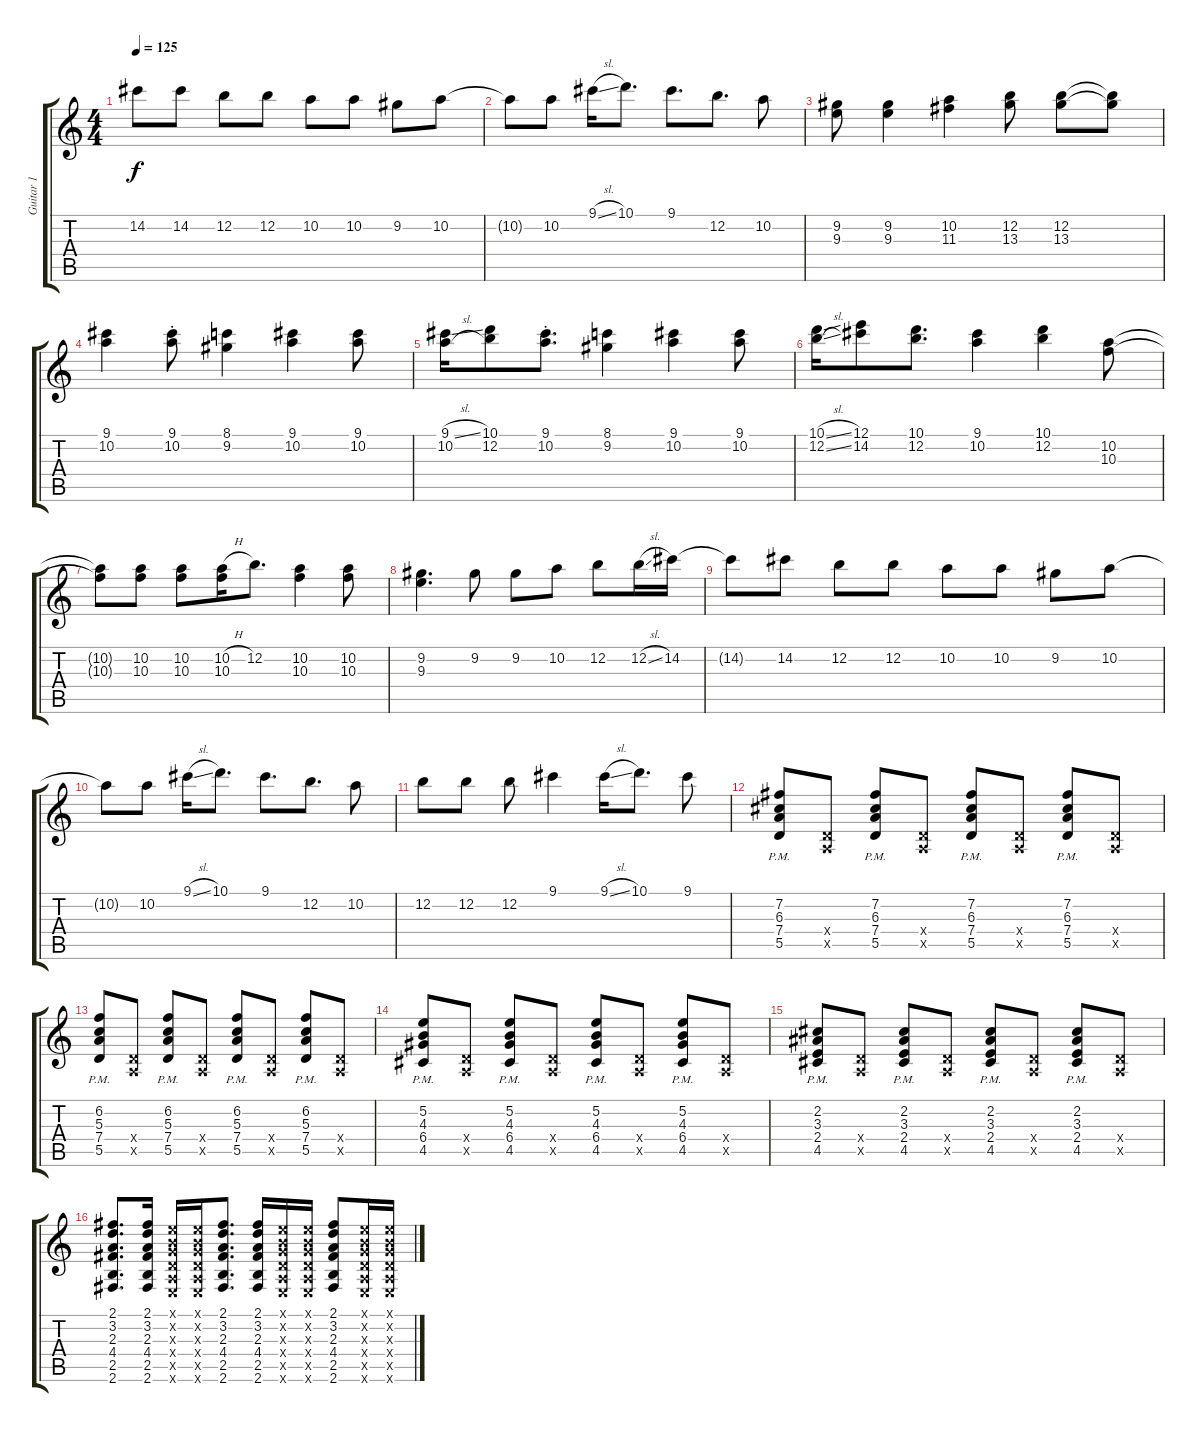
\track ("Guitar 1" "Guitar 1") {instrument acousticguitarsteel}
\staff {score tabs}
\tuning (E4 B3 G3 D3 A2 E2) {hide}
\ts (4 4)
\tempo 125
\clef g2
\ks c
14.2{t}.8{dy f} 14.2.8 12.2.8 12.2.8 10.2.8 10.2.8 9.2.8 10.2.8 |
10.2{t}.8 10.2.8 9.1{sl}.16 10.1.8{d} 9.1.8{d} 12.2.8{d} 10.2.8 |
(9.2 9.3).8 (9.2 9.3).4 (10.2 11.3).4 (12.2 13.3).8 (12.2 13.3).8 (12.2{t} 13.3{t}).8 |
(9.1 10.2).4 (9.1{st} 10.2{st}).8 (8.1 9.2).4 (9.1 10.2).4 (9.1 10.2).8 |
(9.1{sl} 10.2{h}).16 (10.1 12.2).8 (9.1{st} 10.2{st}).8{d} (8.1 9.2).4 (9.1 10.2).4 (9.1 10.2).8 |
(10.1{sl} 12.2{sl}).16 (12.1 14.2).8 (10.1 12.2).8{d} (9.1 10.2).4 (10.1 12.2).4 (10.2 10.3).8 |
(10.2{t} 10.3{t}).8 (10.2 10.3).8 (10.2 10.3).8 (10.2{h} 10.3).16 12.2.8{d} (10.2 10.3).4 (10.2 10.3).8 |
(9.2 9.3).4{d} 9.2.8 9.2.8 10.2.8 12.2.8 12.2{sl}.16 14.2.16 |
14.2{t}.8 14.2.8 12.2.8 12.2.8 10.2.8 10.2.8 9.2.8 10.2.8 |
10.2{t}.8 10.2.8 9.1{sl}.16 10.1.8{d} 9.1.8{d} 12.2.8{d} 10.2.8 |
12.2.8 12.2.8 12.2.8 9.1.4 9.1{sl}.16 10.1.8{d} 9.1.8 |
(7.2{pm} 6.3{pm} 7.4{pm} 5.5{pm}).8 (0.4{x} 0.5{x}).8 (7.2{pm} 6.3{pm} 7.4{pm} 5.5{pm}).8 (0.4{x} 0.5{x}).8 (7.2{pm} 6.3{pm} 7.4{pm} 5.5{pm}).8 (0.4{x} 0.5{x}).8 (7.2{pm} 6.3{pm} 7.4{pm} 5.5{pm}).8 (0.4{x} 0.5{x}).8 |
(6.2{pm} 5.3{pm} 7.4{pm} 5.5{pm}).8 (0.4{x} 0.5{x}).8 (6.2{pm} 5.3{pm} 7.4{pm} 5.5{pm}).8 (0.4{x} 0.5{x}).8 (6.2{pm} 5.3{pm} 7.4{pm} 5.5{pm}).8 (0.4{x} 0.5{x}).8 (6.2{pm} 5.3{pm} 7.4{pm} 5.5{pm}).8 (0.4{x} 0.5{x}).8 |
(5.2{pm} 4.3{pm} 6.4{pm} 4.5{pm}).8 (0.4{x} 0.5{x}).8 (5.2{pm} 4.3{pm} 6.4{pm} 4.5{pm}).8 (0.4{x} 0.5{x}).8 (5.2{pm} 4.3{pm} 6.4{pm} 4.5{pm}).8 (0.4{x} 0.5{x}).8 (5.2{pm} 4.3{pm} 6.4{pm} 4.5{pm}).8 (0.4{x} 0.5{x}).8 |
(2.2{pm} 3.3{pm} 2.4{pm} 4.5{pm}).8 (0.4{x} 0.5{x}).8 (2.2{pm} 3.3{pm} 2.4{pm} 4.5{pm}).8 (0.4{x} 0.5{x}).8 (2.2{pm} 3.3{pm} 2.4{pm} 4.5{pm}).8 (0.4{x} 0.5{x}).8 (2.2{pm} 3.3{pm} 2.4{pm} 4.5{pm}).8 (0.4{x} 0.5{x}).8 |
(2.1 3.2 2.3 4.4 2.5 2.6).8{d} (2.1 3.2 2.3 4.4 2.5 2.6).16 (0.1{x} 0.2{x} 0.3{x} 0.4{x} 0.5{x} 0.6{x}).16 (0.1{x} 0.2{x} 0.3{x} 0.4{x} 0.5{x} 0.6{x}).16 (2.1 3.2 2.3 4.4 2.5 2.6).8{d} (2.1 3.2 2.3 4.4 2.5 2.6).16 (0.1{x} 0.2{x} 0.3{x} 0.4{x} 0.5{x} 0.6{x}).16 (0.1{x} 0.2{x} 0.3{x} 0.4{x} 0.5{x} 0.6{x}).16 (2.1 3.2 2.3 4.4 2.5 2.6).8 (0.1{x} 0.2{x} 0.3{x} 0.4{x} 0.5{x} 0.6{x}).16 (0.1{x} 0.2{x} 0.3{x} 0.4{x} 0.5{x} 0.6{x}).16
